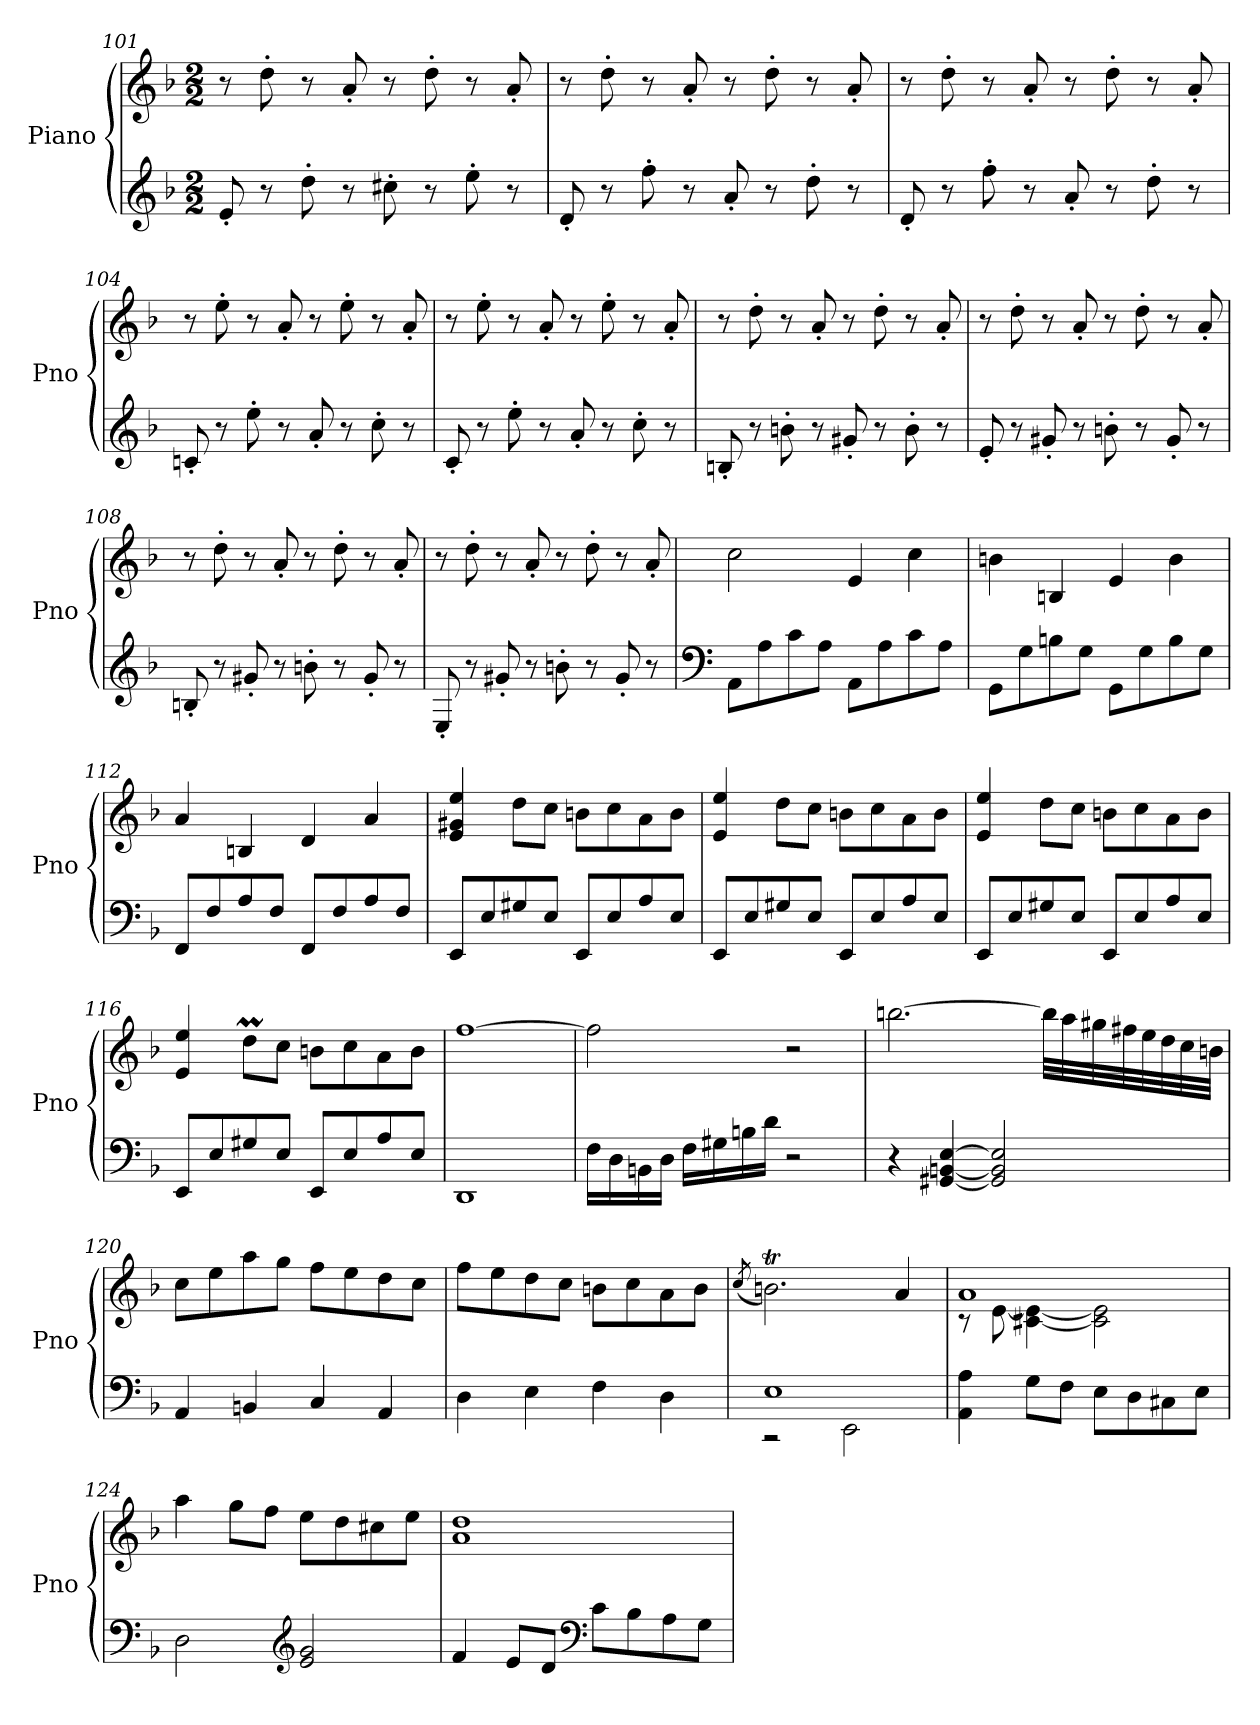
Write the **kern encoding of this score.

**kern	**kern
*part1	*part1
*staff2	*staff1
*I"Piano	*
*I'Pno	*
*clefG2	*clefG2
*k[b-]	*k[b-]
*M2/2	*M2/2
=101	=101
8e'/	8r
8r	8dd'\
8dd'\	8r
8r	8a'/
8cc#X'\	8r
8r	8dd'\
8ee'\	8r
8r	8a'/
=102	=102
8d'/	8r
8r	8dd'\
8ff'\	8r
8r	8a'/
8a'/	8r
8r	8dd'\
8dd'\	8r
8r	8a'/
!!LO:PB:g=z
=103	=103
8d'/	8r
8r	8dd'\
8ff'\	8r
8r	8a'/
8a'/	8r
8r	8dd'\
8dd'\	8r
8r	8a'/
=104	=104
8cn'/	8r
8r	8ee'\
8ee'\	8r
8r	8a'/
8a'/	8r
8r	8ee'\
8cc'\	8r
8r	8a'/
=105	=105
8c'/	8r
8r	8ee'\
8ee'\	8r
8r	8a'/
8a'/	8r
8r	8ee'\
8cc'\	8r
8r	8a'/
=106	=106
8Bn'/	8r
8r	8dd'\
8bn'\	8r
8r	8a'/
8g#X'/	8r
8r	8dd'\
8b'\	8r
8r	8a'/
=107	=107
8e'/	8r
8r	8dd'\
8g#X'/	8r
8r	8a'/
8bn'\	8r
8r	8dd'\
8g#'/	8r
8r	8a'/
=108	=108
8Bn'/	8r
8r	8dd'\
8g#X'/	8r
8r	8a'/
8bn'\	8r
8r	8dd'\
8g#'/	8r
8r	8a'/
!!LO:LB:g=z
=109	=109
8E'/	8r
8r	8dd'\
8g#X'/	8r
8r	8a'/
8bn'\	8r
8r	8dd'\
8g#'/	8r
8r	8a'/
=110	=110
*clefF4	*
8AA\L	2cc\
8A\	.
8c\	.
8A\J	.
8AA\L	4e/
8A\	.
8c\	4cc\
8A\J	.
=111	=111
8GG\L	4bn\
8G\	.
8Bn\	4Bn/
8G\J	.
8GG\L	4e/
8G\	.
8B\	4b\
8G\J	.
=112	=112
8FF/L	4a/
8F/	.
8A/	4Bn/
8F/J	.
8FF/L	4d/
8F/	.
8A/	4a/
8F/J	.
=113	=113
8EE/L	4e/ 4g#X/ 4ee/
8E/	.
8G#X/	8dd\L
8E/J	8cc\J
8EE/L	8bn\L
8E/	8cc\
8A/	8a\
8E/J	8b\J
=114	=114
8EE/L	4e/ 4ee/
8E/	.
8G#X/	8dd\L
8E/J	8cc\J
8EE/L	8bn\L
8E/	8cc\
8A/	8a\
8E/J	8b\J
!!LO:LB:g=z
=115	=115
8EE/L	4e/ 4ee/
8E/	.
8G#X/	8dd\L
8E/J	8cc\J
8EE/L	8bn\L
8E/	8cc\
8A/	8a\
8E/J	8b\J
=116	=116
8EE/L	4e/ 4ee/
8E/	.
8G#X/	8ddM\L
8E/J	8cc\J
8EE/L	8bn\L
8E/	8cc\
8A/	8a\
8E/J	8b\J
=117	=117
1DD	[1ff
=118	=118
16F\LL	2ff\]
16D\	.
16BBn\	.
16D\JJ	.
16F\LL	.
16G#X\	.
16Bn\	.
16d\JJ	.
2r	2r
=119	=119
4r	[2.bbn\
[4GG#X/ [4BBn/ [4E/	.
2GG#/] 2BB/] 2E/]	.
.	32bb\LLL]
.	32aa\
.	32gg#X\
.	32ff#X\
.	32ee\
.	32dd\
.	32cc\
.	32bn\JJJ
=120	=120
4AA/	8cc\L
.	8ee\
4BBn/	8aa\
.	8gg\J
4C/	8ff\L
.	8ee\
4AA/	8dd\
.	8cc\J
!!LO:LB:g=z
=121	=121
4D\	8ff\L
.	8ee\
4E\	8dd\
.	8cc\J
4F\	8bn\L
.	8cc\
4D\	8a\
.	8b\J
=122	=122
.	(<8qcc/
*^	*
1E	2r	2.bnt\)
.	2EE\	.
.	.	4a/
*v	*v	*
=123	=123
*	*^
4AA\ 4A\	1a	8r
.	.	[8e\
8G\L	.	[4c#X\ 4e\_
8F\J	.	.
8E\L	.	2c#\] 2e\]
8D\	.	.
8C#X\	.	.
8E\J	.	.
*	*v	*v
=124	=124
2D\	4aa\
.	8gg\L
.	8ff\J
*clefG2	*
2e/ 2g/	8ee\L
.	8dd\
.	8cc#X\
.	8ee\J
=125	=125
4f/	1a 1dd
8e/L	.
8d/J	.
*clefF4	*
8c\L	.
8B-\	.
8A\	.
8G\J	.
=	=
*-	*-
